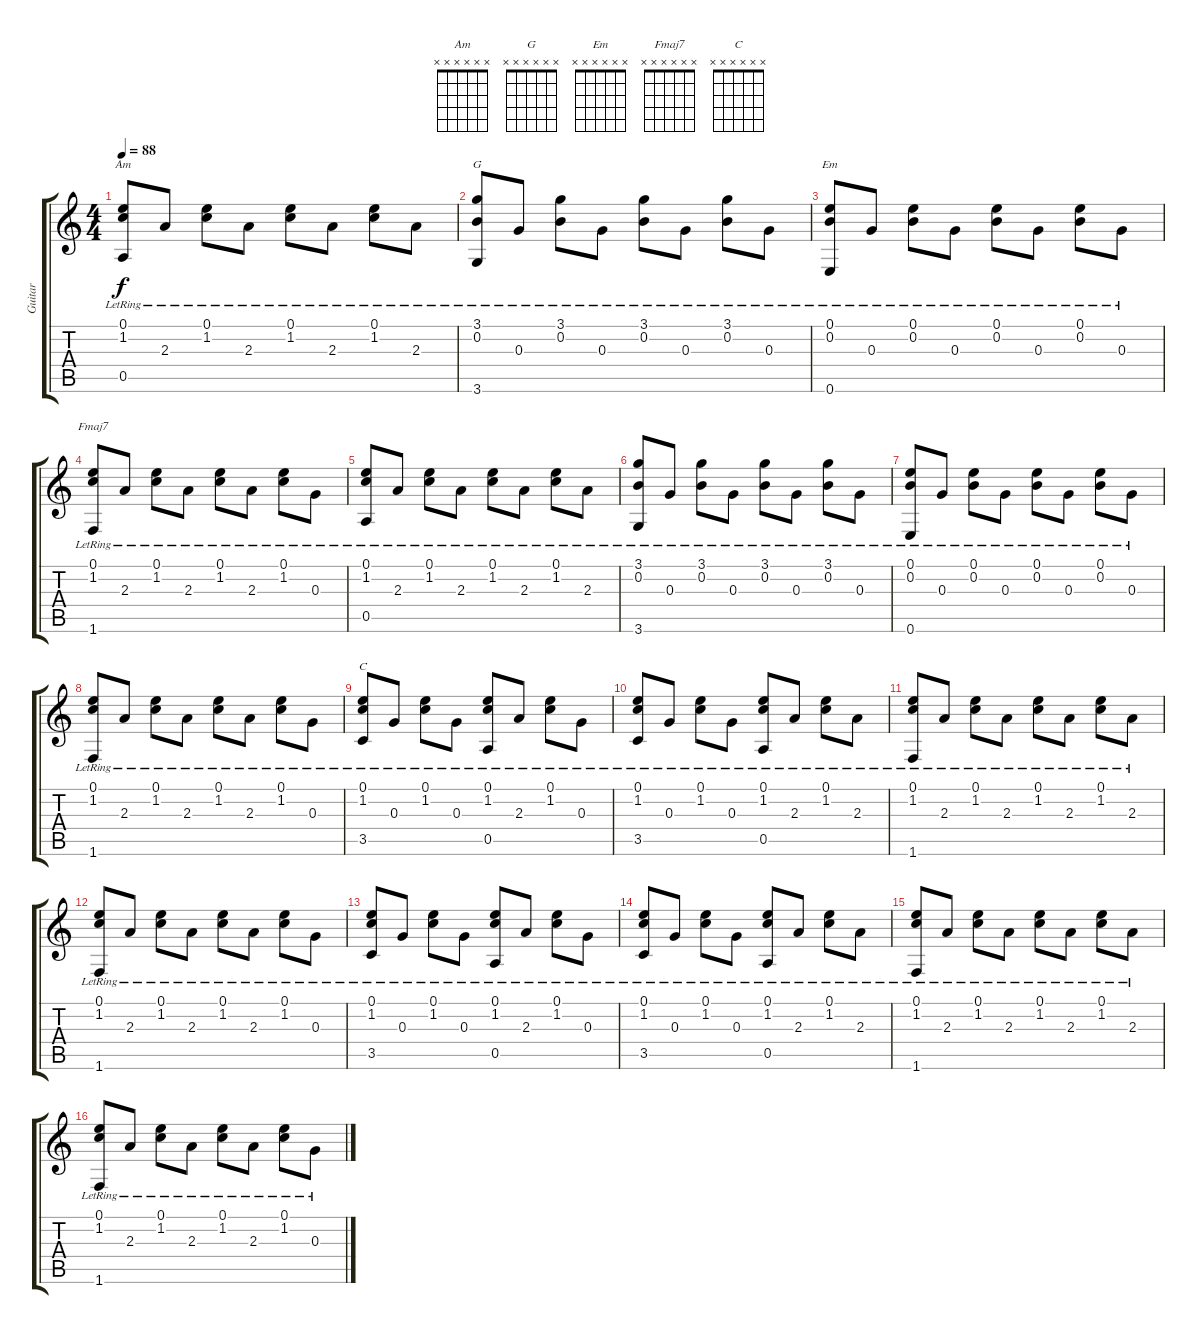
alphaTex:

\track ("Guitar" "Guitar") {instrument acousticguitarnylon}
\staff {score tabs}
\tuning (E4 B3 G3 D3 A2 E2) {hide}
\chord ("Am" x x x x x x)
\chord ("G" x x x x x x)
\chord ("Em" x x x x x x)
\chord ("Fmaj7" x x x x x x)
\chord ("C" x x x x x x)
\ts (4 4)
\tempo 88
\clef g2
\ks c
(0.1{lr} 1.2{lr} 0.5{lr}).8{ch "Am" dy f} 2.3{lr}.8 (0.1{lr} 1.2{lr}).8 2.3{lr}.8 (0.1{lr} 1.2{lr}).8 2.3{lr}.8 (0.1{lr} 1.2{lr}).8 2.3{lr}.8 |
(3.1{lr} 0.2{lr} 3.6{lr}).8{ch "G"} 0.3{lr}.8 (3.1{lr} 0.2{lr}).8 0.3{lr}.8 (3.1{lr} 0.2{lr}).8 0.3{lr}.8 (3.1{lr} 0.2{lr}).8 0.3{lr}.8 |
(0.1{lr} 0.2{lr} 0.6{lr}).8{ch "Em"} 0.3{lr}.8 (0.1{lr} 0.2{lr}).8 0.3{lr}.8 (0.1{lr} 0.2{lr}).8 0.3{lr}.8 (0.1{lr} 0.2{lr}).8 0.3{lr}.8 |
(0.1{lr} 1.2{lr} 1.6{lr}).8{ch "Fmaj7"} 2.3{lr}.8 (0.1{lr} 1.2{lr}).8 2.3{lr}.8 (0.1{lr} 1.2{lr}).8 2.3{lr}.8 (0.1{lr} 1.2{lr}).8 0.3{lr}.8 |
(0.1{lr} 1.2{lr} 0.5{lr}).8 2.3{lr}.8 (0.1{lr} 1.2{lr}).8 2.3{lr}.8 (0.1{lr} 1.2{lr}).8 2.3{lr}.8 (0.1{lr} 1.2{lr}).8 2.3{lr}.8 |
(3.1{lr} 0.2{lr} 3.6{lr}).8 0.3{lr}.8 (3.1{lr} 0.2{lr}).8 0.3{lr}.8 (3.1{lr} 0.2{lr}).8 0.3{lr}.8 (3.1{lr} 0.2{lr}).8 0.3{lr}.8 |
(0.1{lr} 0.2{lr} 0.6{lr}).8 0.3{lr}.8 (0.1{lr} 0.2{lr}).8 0.3{lr}.8 (0.1{lr} 0.2{lr}).8 0.3{lr}.8 (0.1{lr} 0.2{lr}).8 0.3{lr}.8 |
(0.1{lr} 1.2{lr} 1.6{lr}).8 2.3{lr}.8 (0.1{lr} 1.2{lr}).8 2.3{lr}.8 (0.1{lr} 1.2{lr}).8 2.3{lr}.8 (0.1{lr} 1.2{lr}).8 0.3{lr}.8 |
(0.1{lr} 1.2{lr} 3.5{lr}).8{ch "C"} 0.3{lr}.8 (0.1{lr} 1.2{lr}).8 0.3{lr}.8 (0.1{lr} 1.2{lr} 0.5{lr}).8 2.3{lr}.8 (0.1{lr} 1.2{lr}).8 0.3{lr}.8 |
(0.1{lr} 1.2{lr} 3.5{lr}).8 0.3{lr}.8 (0.1{lr} 1.2{lr}).8 0.3{lr}.8 (0.1{lr} 1.2{lr} 0.5{lr}).8 2.3{lr}.8 (0.1{lr} 1.2{lr}).8 2.3{lr}.8 |
(0.1{lr} 1.2{lr} 1.6{lr}).8 2.3{lr}.8 (0.1{lr} 1.2{lr}).8 2.3{lr}.8 (0.1{lr} 1.2{lr}).8 2.3{lr}.8 (0.1{lr} 1.2{lr}).8 2.3{lr}.8 |
(0.1{lr} 1.2{lr} 1.6{lr}).8 2.3{lr}.8 (0.1{lr} 1.2{lr}).8 2.3{lr}.8 (0.1{lr} 1.2{lr}).8 2.3{lr}.8 (0.1{lr} 1.2{lr}).8 0.3{lr}.8 |
(0.1{lr} 1.2{lr} 3.5{lr}).8 0.3{lr}.8 (0.1{lr} 1.2{lr}).8 0.3{lr}.8 (0.1{lr} 1.2{lr} 0.5{lr}).8 2.3{lr}.8 (0.1{lr} 1.2{lr}).8 0.3{lr}.8 |
(0.1{lr} 1.2{lr} 3.5{lr}).8 0.3{lr}.8 (0.1{lr} 1.2{lr}).8 0.3{lr}.8 (0.1{lr} 1.2{lr} 0.5{lr}).8 2.3{lr}.8 (0.1{lr} 1.2{lr}).8 2.3{lr}.8 |
(0.1{lr} 1.2{lr} 1.6{lr}).8 2.3{lr}.8 (0.1{lr} 1.2{lr}).8 2.3{lr}.8 (0.1{lr} 1.2{lr}).8 2.3{lr}.8 (0.1{lr} 1.2{lr}).8 2.3{lr}.8 |
(0.1{lr} 1.2{lr} 1.6{lr}).8 2.3{lr}.8 (0.1{lr} 1.2{lr}).8 2.3{lr}.8 (0.1{lr} 1.2{lr}).8 2.3{lr}.8 (0.1{lr} 1.2{lr}).8 0.3{lr}.8
